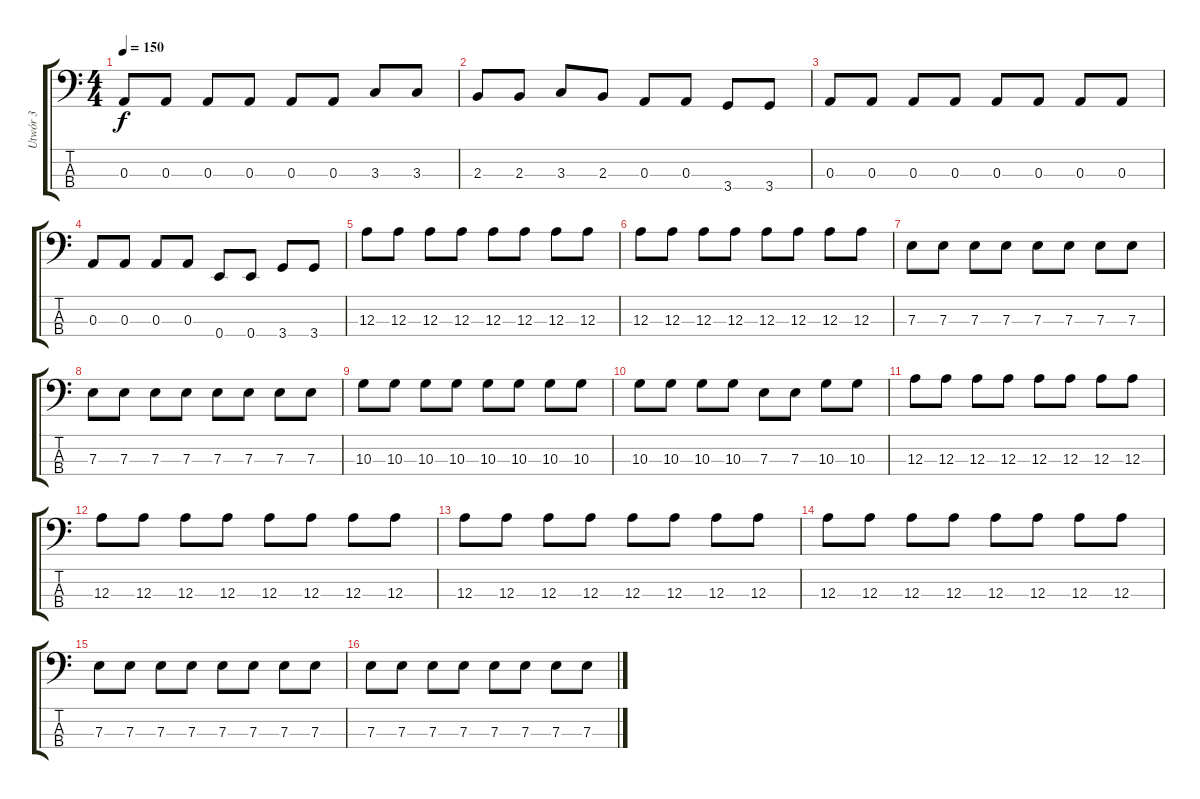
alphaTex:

\track ("Utwór 3" "Utwór 3") {instrument electricbasspick}
\staff {score tabs}
\tuning (G2 D2 A1 E1) {hide}
\ts (4 4)
\tempo 150
\clef f4
\ks c
0.3.8{dy f} 0.3.8 0.3.8 0.3.8 0.3.8 0.3.8 3.3.8 3.3.8 |
2.3.8 2.3.8 3.3.8 2.3.8 0.3.8 0.3.8 3.4.8 3.4.8 |
0.3.8 0.3.8 0.3.8 0.3.8 0.3.8 0.3.8 0.3.8 0.3.8 |
0.3.8 0.3.8 0.3.8 0.3.8 0.4.8 0.4.8 3.4.8 3.4.8 |
12.3.8 12.3.8 12.3.8 12.3.8 12.3.8 12.3.8 12.3.8 12.3.8 |
12.3.8 12.3.8 12.3.8 12.3.8 12.3.8 12.3.8 12.3.8 12.3.8 |
7.3.8 7.3.8 7.3.8 7.3.8 7.3.8 7.3.8 7.3.8 7.3.8 |
7.3.8 7.3.8 7.3.8 7.3.8 7.3.8 7.3.8 7.3.8 7.3.8 |
10.3.8 10.3.8 10.3.8 10.3.8 10.3.8 10.3.8 10.3.8 10.3.8 |
10.3.8 10.3.8 10.3.8 10.3.8 7.3.8 7.3.8 10.3.8 10.3.8 |
12.3.8 12.3.8 12.3.8 12.3.8 12.3.8 12.3.8 12.3.8 12.3.8 |
12.3.8 12.3.8 12.3.8 12.3.8 12.3.8 12.3.8 12.3.8 12.3.8 |
12.3.8 12.3.8 12.3.8 12.3.8 12.3.8 12.3.8 12.3.8 12.3.8 |
12.3.8 12.3.8 12.3.8 12.3.8 12.3.8 12.3.8 12.3.8 12.3.8 |
7.3.8 7.3.8 7.3.8 7.3.8 7.3.8 7.3.8 7.3.8 7.3.8 |
7.3.8 7.3.8 7.3.8 7.3.8 7.3.8 7.3.8 7.3.8 7.3.8
